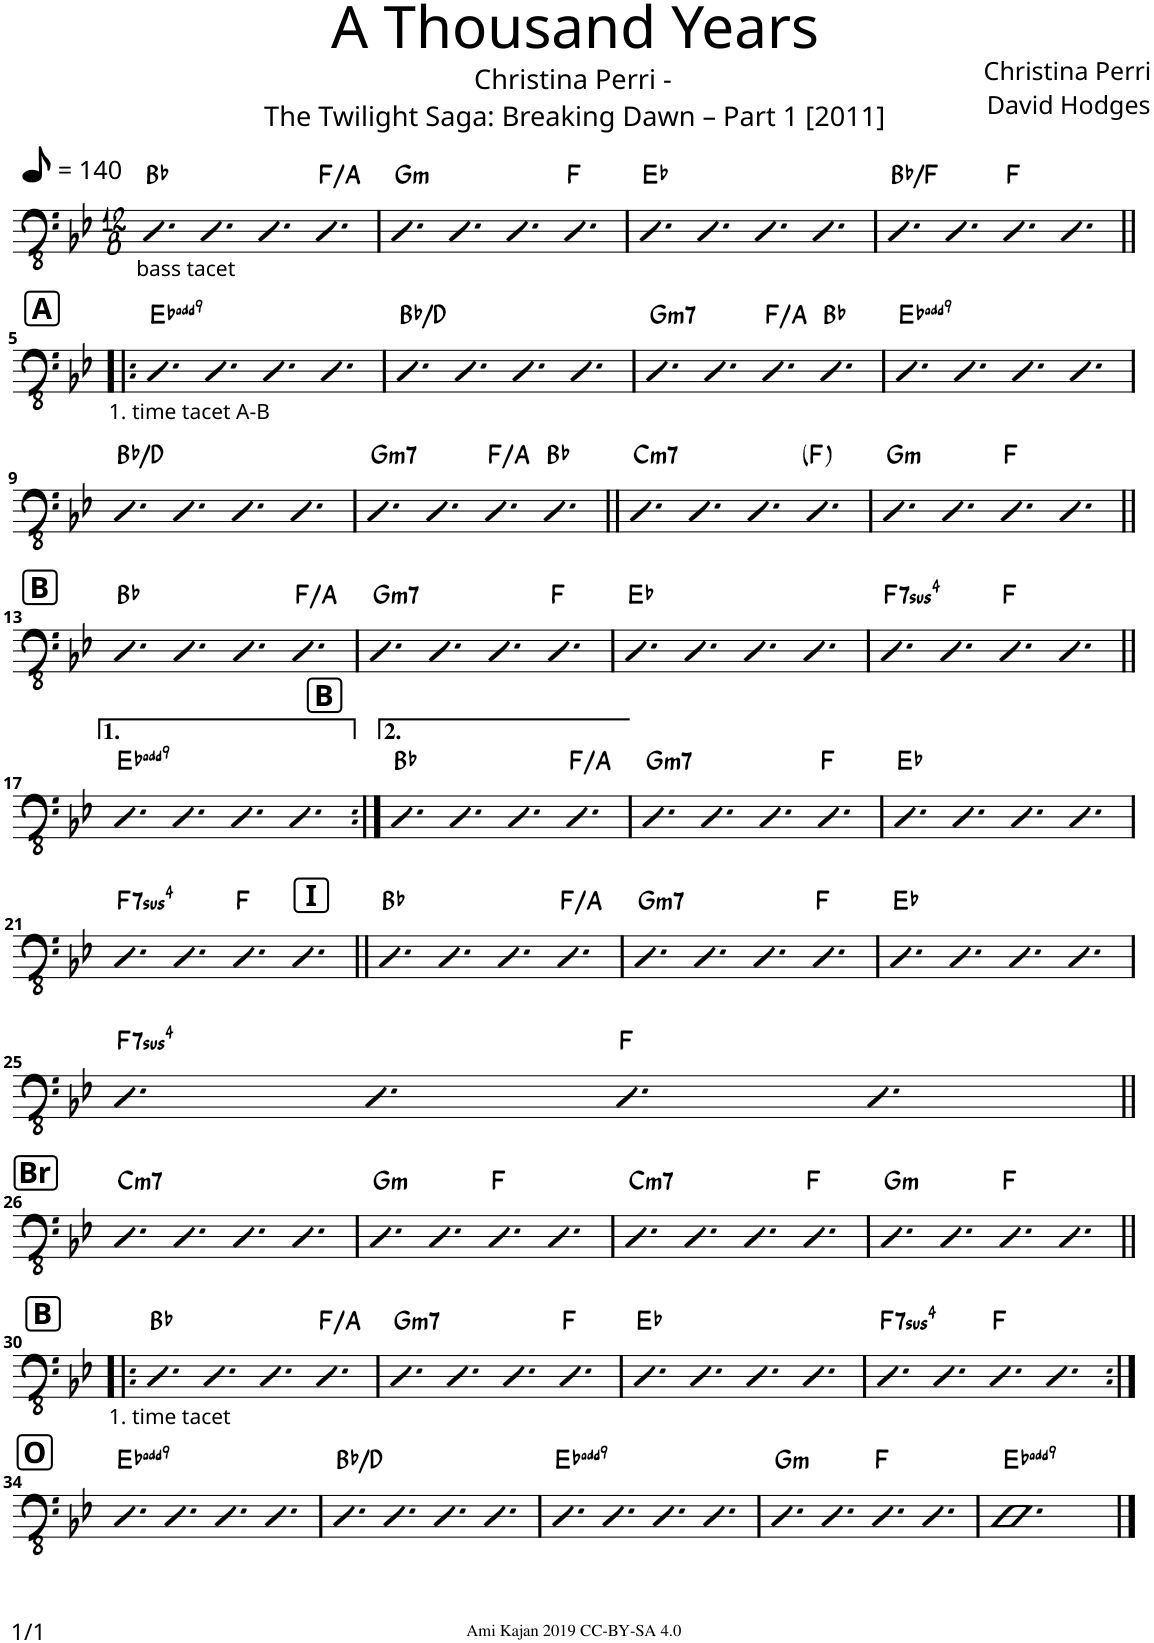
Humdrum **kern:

**kern	**harte
*part1	*part1
*staff1	*
*I"Piano	*
*I'Pno.	*
*clefFv4	*
*k[b-e-]	*
*M12/8	*
*MM70	*
=1	=1
!LO:TX:b:t=bass tacet	!
4.DD	Bb:maj
4.DD	.
4.DD	.
4.DD	F:maj/3
=2	=2
!	!LO:H:kt=m
4.DD	G:min
4.DD	.
4.DD	.
4.DD	F:maj
=3	=3
4.DD	Eb:maj
4.DD	.
4.DD	.
4.DD	.
=4	=4
4.DD	Bb:maj/5
4.DD	.
4.DD	F:maj
4.DD	.
!!LO:LB:g=z
!!LO:REH:place=s1:a:B:cj:fs=14:t=A
=5!|:	=5!|:
!LO:TX:b:t=1. time tacet A-B	!
4.DD	Eb:maj(9)
4.DD	.
4.DD	.
4.DD	.
=6	=6
4.DD	Bb:maj/3
4.DD	.
4.DD	.
4.DD	.
=7	=7
!	!LO:H:kt=m7
4.DD	G:min7
4.DD	.
4.DD	F:maj/3
4.DD	Bb:maj
=8	=8
4.DD	Eb:maj(9)
4.DD	.
4.DD	.
4.DD	.
!!LO:LB:g=z
=9	=9
4.DD	Bb:maj/3
4.DD	.
4.DD	.
4.DD	.
=10	=10
!	!LO:H:kt=m7
4.DD	G:min7
4.DD	.
4.DD	F:maj/3
4.DD	Bb:maj
=11||	=11||
!	!LO:H:kt=m7
4.DD	C:min7
4.DD	.
4.DD	.
4.DD	F:maj
=12	=12
!	!LO:H:kt=m
4.DD	G:min
4.DD	.
4.DD	F:maj
4.DD	.
!!LO:LB:g=z
!!LO:REH:place=s1:a:B:cj:fs=14:t=B
=13||	=13||
4.DD	Bb:maj
4.DD	.
4.DD	.
4.DD	F:maj/3
=14	=14
!	!LO:H:kt=m7
4.DD	G:min7
4.DD	.
4.DD	.
4.DD	F:maj
=15	=15
4.DD	Eb:maj
4.DD	.
4.DD	.
4.DD	.
=16	=16
!	!LO:H:kt=74
4.DD	F:sus4(7)
4.DD	.
4.DD	F:maj
4.DD	.
!!LO:LB:g=z
=17||	=17||
4.DD	Eb:maj(9)
4.DD	.
4.DD	.
4.DD	.
!!LO:REH:place=s1:a:B:cj:fs=14:t=B
=18:|!	=18:|!
4.DD	Bb:maj
4.DD	.
4.DD	.
4.DD	F:maj/3
=19	=19
!	!LO:H:kt=m7
4.DD	G:min7
4.DD	.
4.DD	.
4.DD	F:maj
=20	=20
4.DD	Eb:maj
4.DD	.
4.DD	.
4.DD	.
!!LO:LB:g=z
=21	=21
!	!LO:H:kt=74
4.DD	F:sus4(7)
4.DD	.
4.DD	F:maj
4.DD	.
!!LO:REH:place=s1:a:B:cj:fs=14:t=I
=22||	=22||
4.DD	Bb:maj
4.DD	.
4.DD	.
4.DD	F:maj/3
=23	=23
!	!LO:H:kt=m7
4.DD	G:min7
4.DD	.
4.DD	.
4.DD	F:maj
=24	=24
4.DD	Eb:maj
4.DD	.
4.DD	.
4.DD	.
!!LO:LB:g=z
=25	=25
!	!LO:H:kt=74
4.DD	F:sus4(7)
4.DD	.
4.DD	F:maj
4.DD	.
!!LO:LB:g=z
!!LO:REH:place=s1:a:B:cj:fs=14:t=Br
=26||	=26||
!	!LO:H:kt=m7
4.DD	C:min7
4.DD	.
4.DD	.
4.DD	.
=27	=27
!	!LO:H:kt=m
4.DD	G:min
4.DD	.
4.DD	F:maj
4.DD	.
=28	=28
!	!LO:H:kt=m7
4.DD	C:min7
4.DD	.
4.DD	.
4.DD	F:maj
=29	=29
!	!LO:H:kt=m
4.DD	G:min
4.DD	.
4.DD	F:maj
4.DD	.
!!LO:LB:g=z
!!LO:REH:place=s1:a:B:cj:fs=14:t=B
=30!|:	=30!|:
!LO:TX:b:t=1. time tacet	!
4.DD	Bb:maj
4.DD	.
4.DD	.
4.DD	F:maj/3
=31	=31
!	!LO:H:kt=m7
4.DD	G:min7
4.DD	.
4.DD	.
4.DD	F:maj
=32	=32
4.DD	Eb:maj
4.DD	.
4.DD	.
4.DD	.
=33	=33
!	!LO:H:kt=74
4.DD	F:sus4(7)
4.DD	.
4.DD	F:maj
4.DD	.
!!LO:LB:g=z
!!LO:REH:place=s1:a:B:cj:fs=14:t=O
=34:|!	=34:|!
4.DD	Eb:maj(9)
4.DD	.
4.DD	.
4.DD	.
=35	=35
4.DD	Bb:maj/3
4.DD	.
4.DD	.
4.DD	.
=36	=36
4.DD	Eb:maj(9)
4.DD	.
4.DD	.
4.DD	.
=37	=37
!	!LO:H:kt=m
4.DD	G:min
4.DD	.
4.DD	F:maj
4.DD	.
=38	=38
1.DD	Eb:maj(9)
==	==
*-	*-
